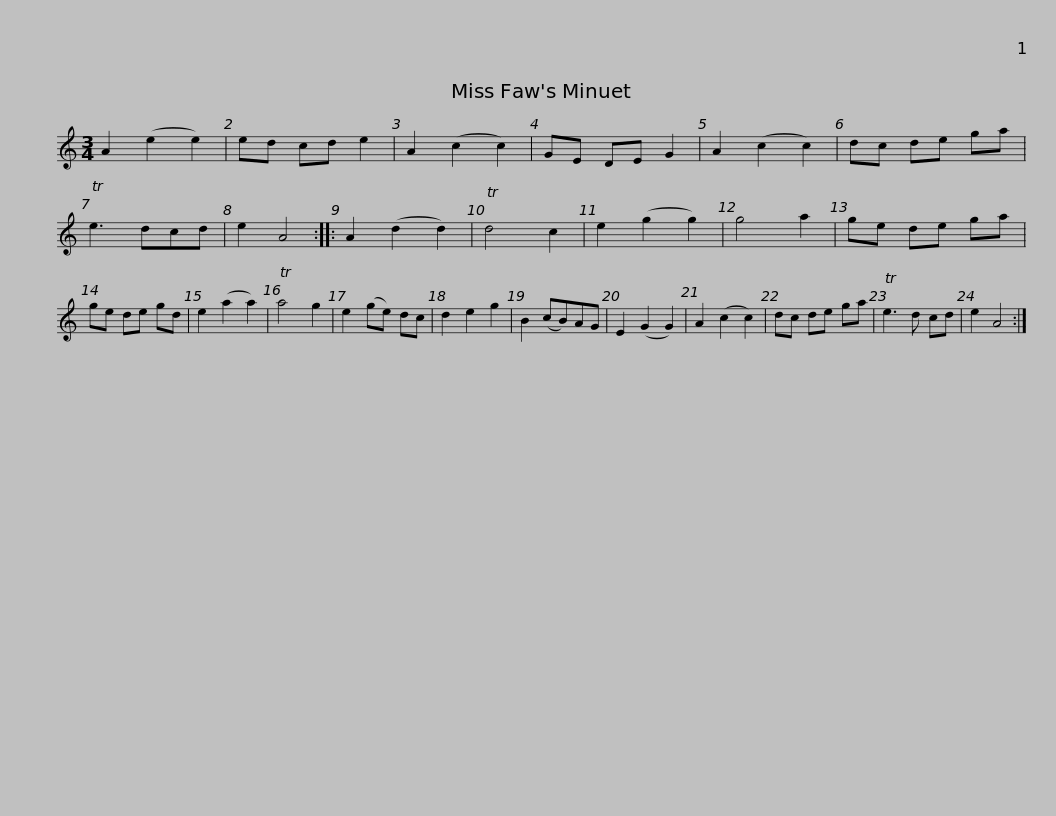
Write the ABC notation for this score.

X:1
L:1/8
M:3/4
I:linebreak $
K:C
V:1 treble
V:1
 A2 (e2 e2) | ed cd e2 | A2 (c2 c2) | GE DE G2 | A2 (c2 c2) | %5
 dc de ga | Te3 dcd | e2 A4 :: A2 (d2 d2) | Td4 c2 | %10
 e2 (g2 g2) |$ g4 a2 | ge de ga | ge de gd | e2 (a2 a2) | %15
 Ta4 g2 | e2 (ge) dc | d2 e2 g2 | B2 (cB)AG | E2 (G2 G2) | %20
 A2 (c2 c2) |$ dc de ga | Te3 d cd | e2 A4 :| %24
